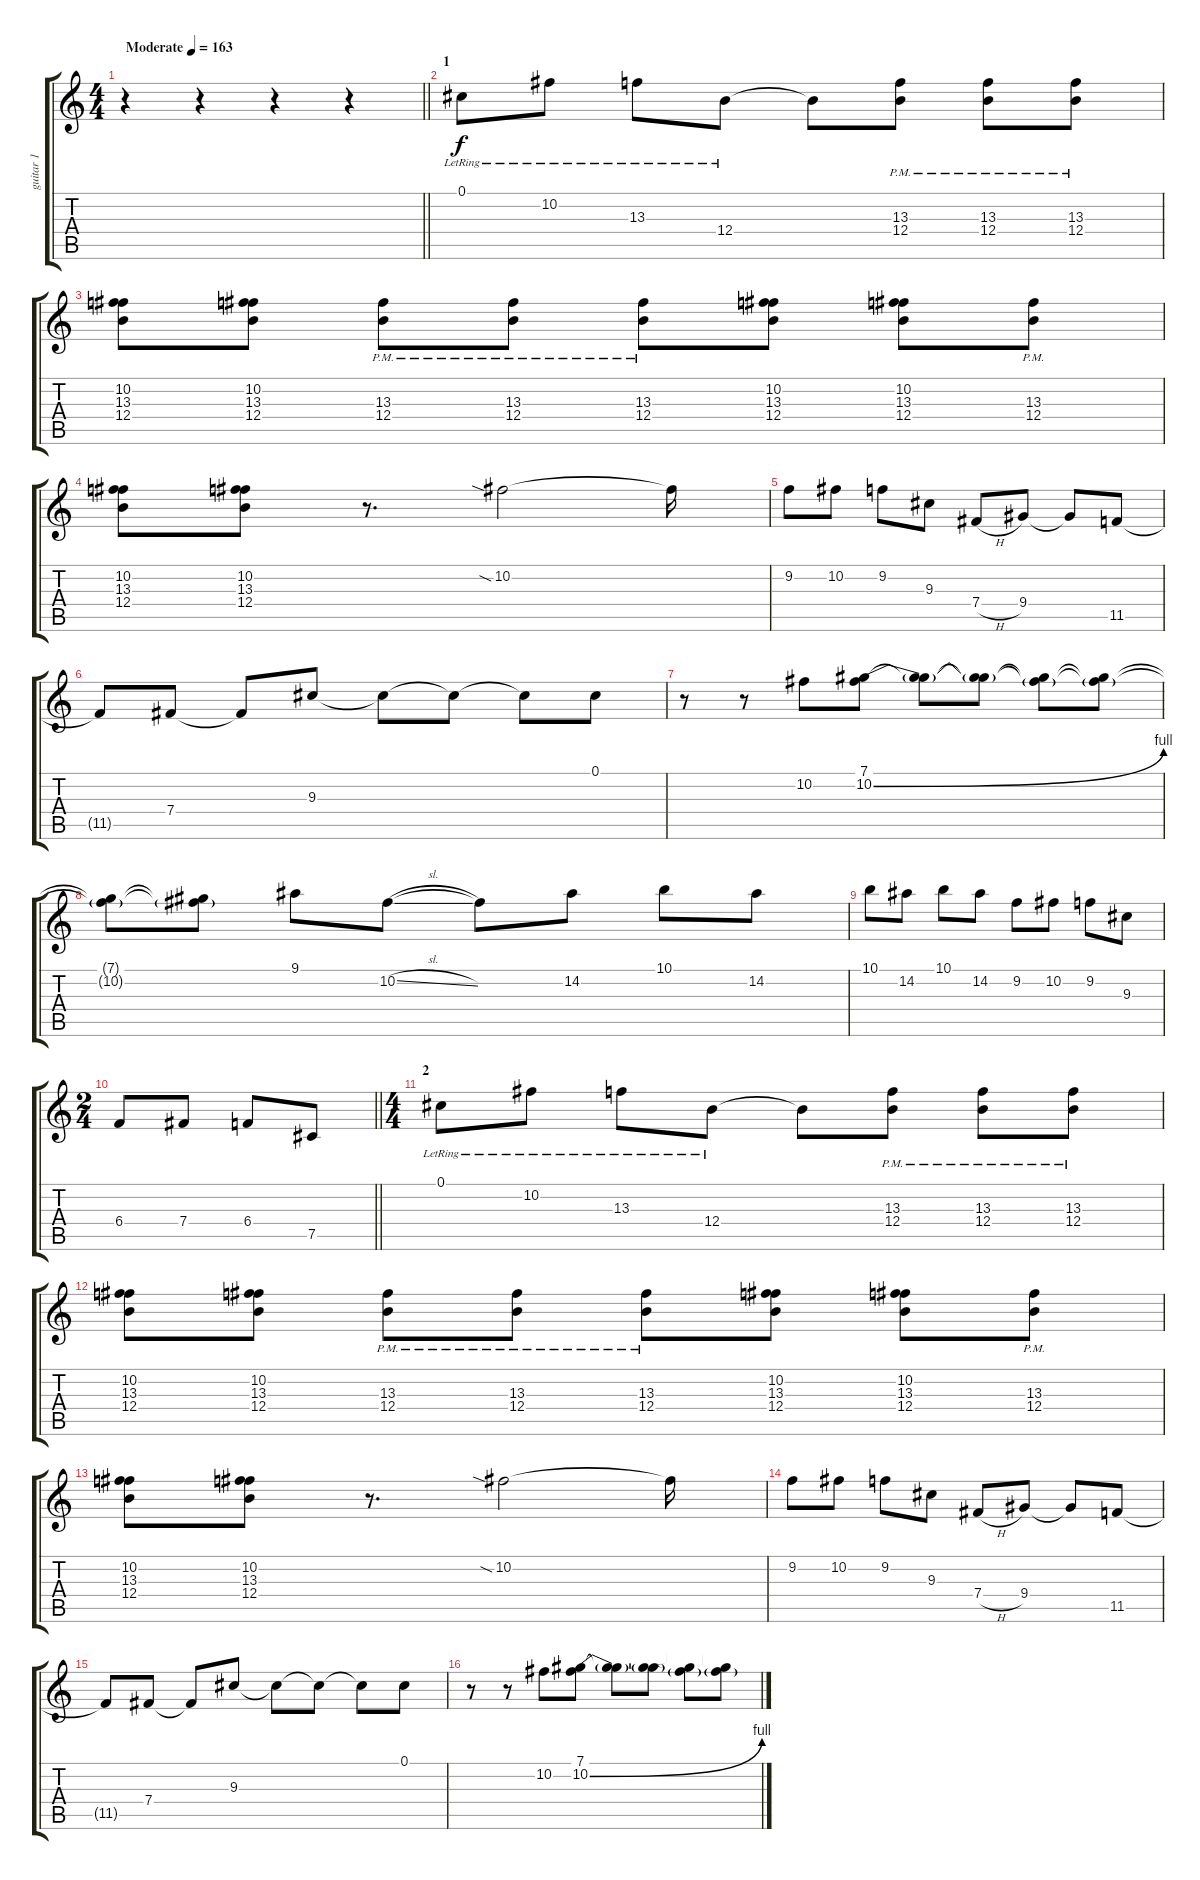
\track ("guitar 1" "guitar 1") {instrument distortionguitar}
\staff {score tabs}
\tuning (Db4 Ab3 E3 B2 Gb2 B1) {hide}
\ts (4 4)
\tempo (163 "Moderate")
\clef g2
\barLineRight lightlight
\ks c
r.4{dy f instrument distortionguitar} r.4 r.4 r.4 |
\section ("" "1")
0.1{lr}.8 10.2{lr}.8 13.3{lr}.8 12.4{lr}.8 12.4{t}.8 (13.3{pm} 12.4{pm}).8 (13.3{pm} 12.4{pm}).8 (13.3{pm} 12.4{pm}).8 |
(10.2 13.3 12.4).8 (10.2 13.3 12.4).8 (13.3{pm} 12.4{pm}).8 (13.3{pm} 12.4{pm}).8 (13.3{pm} 12.4{pm}).8 (10.2 13.3 12.4).8 (10.2 13.3 12.4).8 (13.3{pm} 12.4{pm}).8 |
(10.2 13.3 12.4).8 (10.2 13.3 12.4).8 r.8{d} 10.2{sia}.2 10.2{t}.16 |
9.2.8 10.2.8 9.2.8 9.3.8 7.4{h}.8 9.4.8 9.4{t}.8 11.5.8 |
11.5{t}.8 7.4.8 7.4{t}.8 9.3.8 9.3{t}.8 9.3{t}.8 9.3{t}.8 0.1.8 |
r.8 r.8 10.2.8 (7.1 10.2{be (bend 0 0 60 4)}).8 (7.1{t} 10.2{t}).8 (7.1{t} 10.2{t}).8 (7.1{t} 10.2{t}).8 (7.1{t} 10.2{t}).8 |
(7.1{t} 10.2{t}).8 (7.1{t} 10.2{t}).8 9.1.8 10.2{sl}.8 10.2{t}.8 14.2.8 10.1.8 14.2.8 |
10.1.8 14.2.8 10.1.8 14.2.8 9.2.8 10.2.8 9.2.8 9.3.8 |
\ts (2 4)
\barLineRight lightlight
6.4.8 7.4.8 6.4.8 7.5.8 |
\ts (4 4)
\section ("" "2")
0.1{lr}.8 10.2{lr}.8 13.3{lr}.8 12.4{lr}.8 12.4{t}.8 (13.3{pm} 12.4{pm}).8 (13.3{pm} 12.4{pm}).8 (13.3{pm} 12.4{pm}).8 |
(10.2 13.3 12.4).8 (10.2 13.3 12.4).8 (13.3{pm} 12.4{pm}).8 (13.3{pm} 12.4{pm}).8 (13.3{pm} 12.4{pm}).8 (10.2 13.3 12.4).8 (10.2 13.3 12.4).8 (13.3{pm} 12.4{pm}).8 |
(10.2 13.3 12.4).8 (10.2 13.3 12.4).8 r.8{d} 10.2{sia}.2 10.2{t}.16 |
9.2.8 10.2.8 9.2.8 9.3.8 7.4{h}.8 9.4.8 9.4{t}.8 11.5.8 |
11.5{t}.8 7.4.8 7.4{t}.8 9.3.8 9.3{t}.8 9.3{t}.8 9.3{t}.8 0.1.8 |
r.8 r.8 10.2.8 (7.1 10.2{be (bend 0 0 60 4)}).8 (7.1{t} 10.2{t}).8 (7.1{t} 10.2{t}).8 (7.1{t} 10.2{t}).8 (7.1{t} 10.2{t}).8
